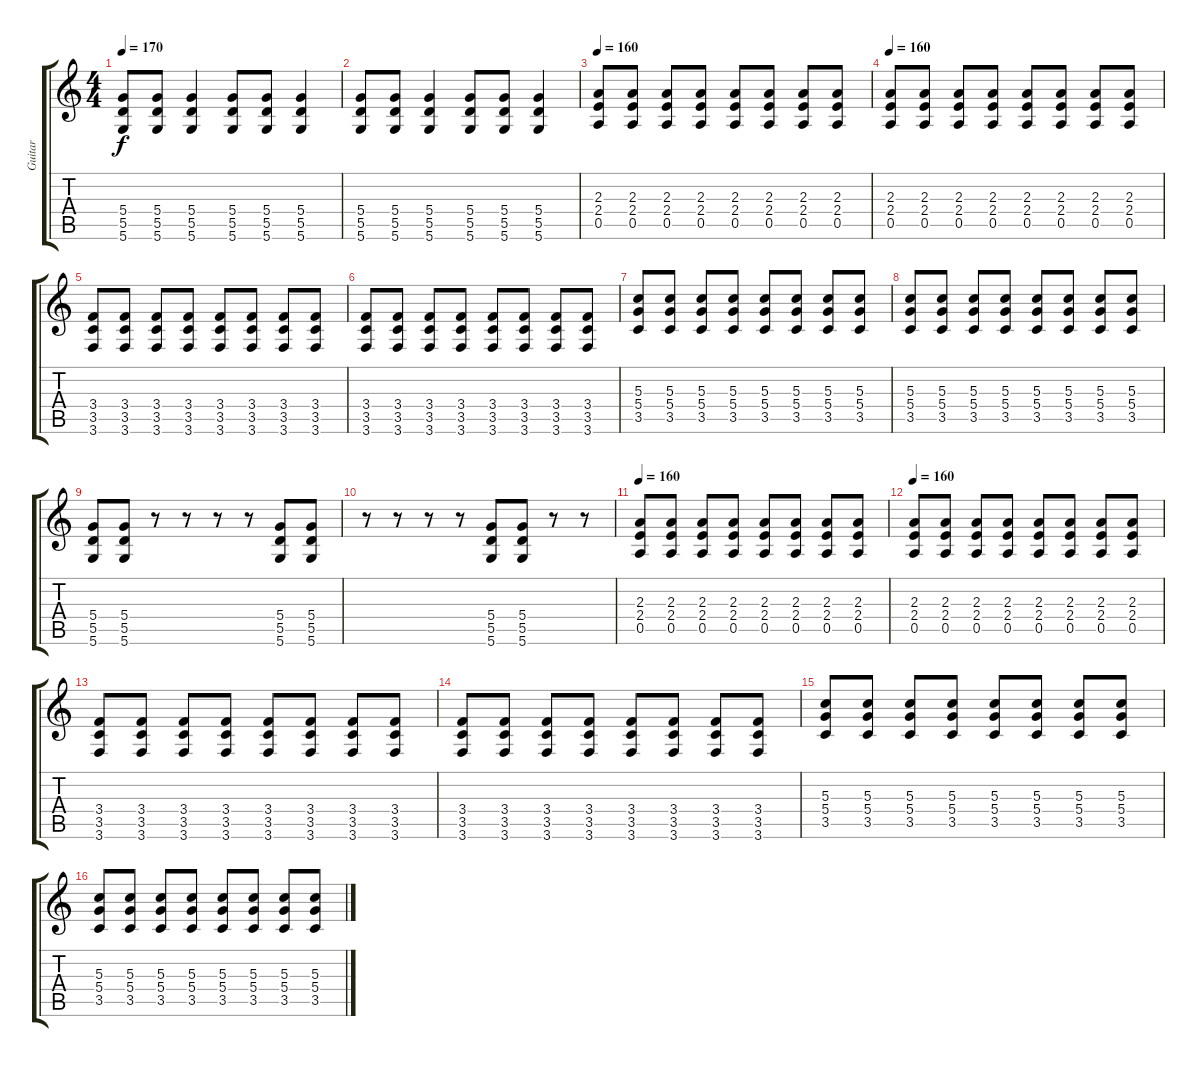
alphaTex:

\track ("Guitar" "Guitar") {instrument overdrivenguitar}
\staff {score tabs}
\tuning (E4 B3 G3 D3 A2 D2) {hide}
\ts (4 4)
\tempo 170
\clef g2
\ks c
(5.4 5.5 5.6).8{dy f} (5.4 5.5 5.6).8 (5.4 5.5 5.6).4 (5.4 5.5 5.6).8 (5.4 5.5 5.6).8 (5.4 5.5 5.6).4 |
(5.4 5.5 5.6).8 (5.4 5.5 5.6).8 (5.4 5.5 5.6).4 (5.4 5.5 5.6).8 (5.4 5.5 5.6).8 (5.4 5.5 5.6).4 |
\tempo 160
(2.3 2.4 0.5).8 (2.3 2.4 0.5).8 (2.3 2.4 0.5).8 (2.3 2.4 0.5).8 (2.3 2.4 0.5).8 (2.3 2.4 0.5).8 (2.3 2.4 0.5).8 (2.3 2.4 0.5).8 |
\tempo 160
(2.3 2.4 0.5).8 (2.3 2.4 0.5).8 (2.3 2.4 0.5).8 (2.3 2.4 0.5).8 (2.3 2.4 0.5).8 (2.3 2.4 0.5).8 (2.3 2.4 0.5).8 (2.3 2.4 0.5).8 |
(3.4 3.5 3.6).8 (3.4 3.5 3.6).8 (3.4 3.5 3.6).8 (3.4 3.5 3.6).8 (3.4 3.5 3.6).8 (3.4 3.5 3.6).8 (3.4 3.5 3.6).8 (3.4 3.5 3.6).8 |
(3.4 3.5 3.6).8 (3.4 3.5 3.6).8 (3.4 3.5 3.6).8 (3.4 3.5 3.6).8 (3.4 3.5 3.6).8 (3.4 3.5 3.6).8 (3.4 3.5 3.6).8 (3.4 3.5 3.6).8 |
(5.3 5.4 3.5).8 (5.3 5.4 3.5).8 (5.3 5.4 3.5).8 (5.3 5.4 3.5).8 (5.3 5.4 3.5).8 (5.3 5.4 3.5).8 (5.3 5.4 3.5).8 (5.3 5.4 3.5).8 |
(5.3 5.4 3.5).8 (5.3 5.4 3.5).8 (5.3 5.4 3.5).8 (5.3 5.4 3.5).8 (5.3 5.4 3.5).8 (5.3 5.4 3.5).8 (5.3 5.4 3.5).8 (5.3 5.4 3.5).8 |
(5.4 5.5 5.6).8 (5.4 5.5 5.6).8 r.8 r.8 r.8 r.8 (5.4 5.5 5.6).8 (5.4 5.5 5.6).8 |
r.8 r.8 r.8 r.8 (5.4 5.5 5.6).8 (5.4 5.5 5.6).8 r.8 r.8 |
\tempo 160
(2.3 2.4 0.5).8 (2.3 2.4 0.5).8 (2.3 2.4 0.5).8 (2.3 2.4 0.5).8 (2.3 2.4 0.5).8 (2.3 2.4 0.5).8 (2.3 2.4 0.5).8 (2.3 2.4 0.5).8 |
\tempo 160
(2.3 2.4 0.5).8 (2.3 2.4 0.5).8 (2.3 2.4 0.5).8 (2.3 2.4 0.5).8 (2.3 2.4 0.5).8 (2.3 2.4 0.5).8 (2.3 2.4 0.5).8 (2.3 2.4 0.5).8 |
(3.4 3.5 3.6).8 (3.4 3.5 3.6).8 (3.4 3.5 3.6).8 (3.4 3.5 3.6).8 (3.4 3.5 3.6).8 (3.4 3.5 3.6).8 (3.4 3.5 3.6).8 (3.4 3.5 3.6).8 |
(3.4 3.5 3.6).8 (3.4 3.5 3.6).8 (3.4 3.5 3.6).8 (3.4 3.5 3.6).8 (3.4 3.5 3.6).8 (3.4 3.5 3.6).8 (3.4 3.5 3.6).8 (3.4 3.5 3.6).8 |
(5.3 5.4 3.5).8 (5.3 5.4 3.5).8 (5.3 5.4 3.5).8 (5.3 5.4 3.5).8 (5.3 5.4 3.5).8 (5.3 5.4 3.5).8 (5.3 5.4 3.5).8 (5.3 5.4 3.5).8 |
(5.3 5.4 3.5).8 (5.3 5.4 3.5).8 (5.3 5.4 3.5).8 (5.3 5.4 3.5).8 (5.3 5.4 3.5).8 (5.3 5.4 3.5).8 (5.3 5.4 3.5).8 (5.3 5.4 3.5).8
